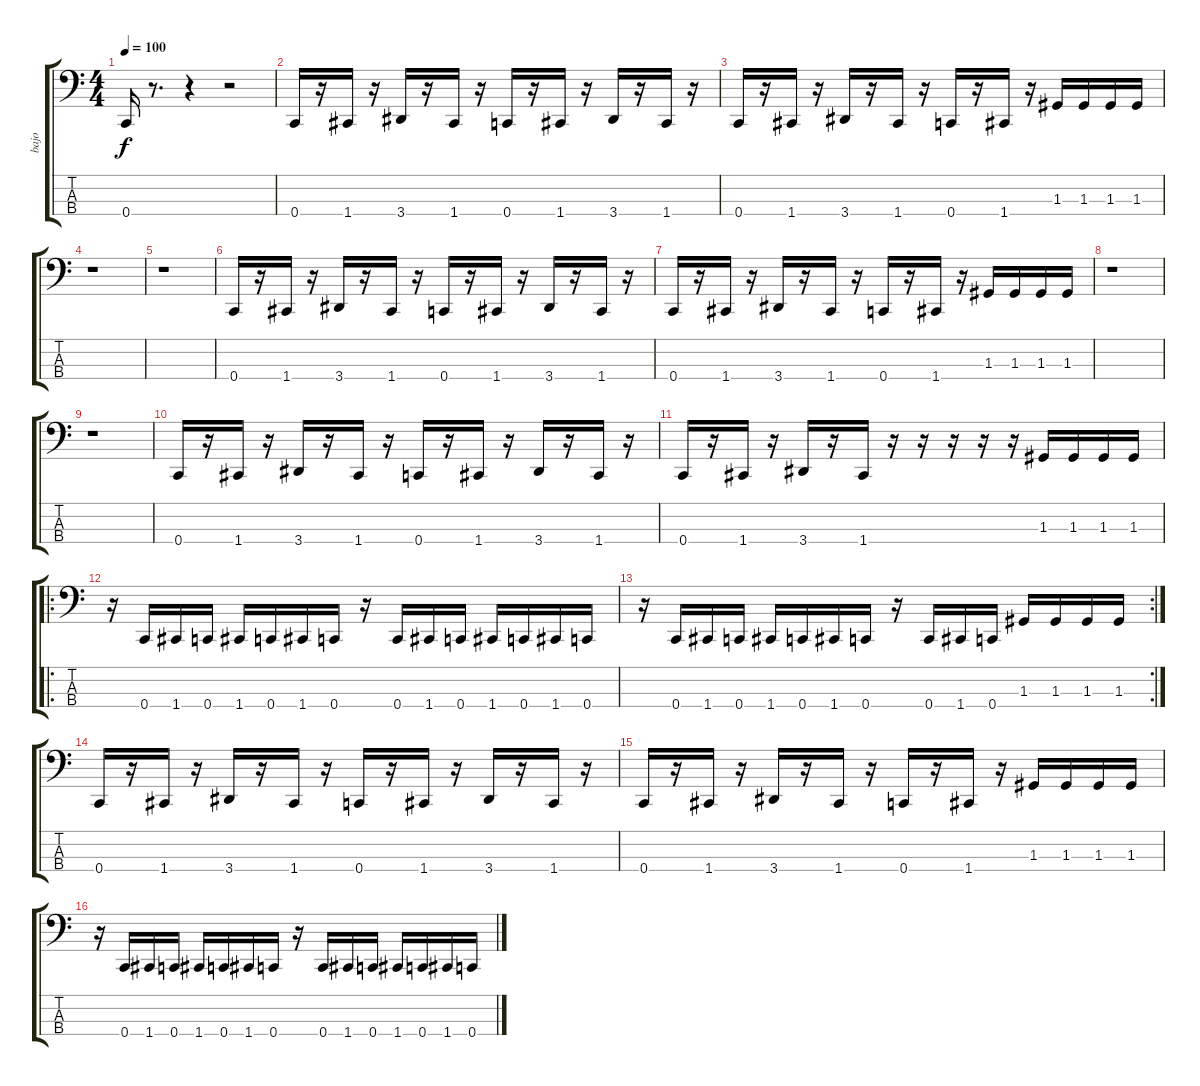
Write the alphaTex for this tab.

\track ("bajo" "bajo") {instrument electricbassfinger}
\staff {score tabs}
\tuning (F2 C2 G1 C1) {hide}
\ts (4 4)
\tempo 100
\clef f4
\ks c
0.4.16{dy f instrument electricbassfinger} r.8{d} r.4 r.2 |
0.4.16 r.16 1.4.16 r.16 3.4.16 r.16 1.4.16 r.16 0.4.16 r.16 1.4.16 r.16 3.4.16 r.16 1.4.16 r.16 |
0.4.16 r.16 1.4.16 r.16 3.4.16 r.16 1.4.16 r.16 0.4.16 r.16 1.4.16 r.16 1.3.16 1.3.16 1.3.16 1.3.16 |
r.1 |
r.1 |
0.4.16 r.16 1.4.16 r.16 3.4.16 r.16 1.4.16 r.16 0.4.16 r.16 1.4.16 r.16 3.4.16 r.16 1.4.16 r.16 |
0.4.16 r.16 1.4.16 r.16 3.4.16 r.16 1.4.16 r.16 0.4.16 r.16 1.4.16 r.16 1.3.16 1.3.16 1.3.16 1.3.16 |
r.1 |
r.1 |
0.4.16 r.16 1.4.16 r.16 3.4.16 r.16 1.4.16 r.16 0.4.16 r.16 1.4.16 r.16 3.4.16 r.16 1.4.16 r.16 |
0.4.16 r.16 1.4.16 r.16 3.4.16 r.16 1.4.16 r.16 r.16 r.16 r.16 r.16 1.3.16 1.3.16 1.3.16 1.3.16 |
\ro
r.16 0.4.16 1.4.16 0.4.16 1.4.16 0.4.16 1.4.16 0.4.16 r.16 0.4.16 1.4.16 0.4.16 1.4.16 0.4.16 1.4.16 0.4.16 |
\rc 2
r.16 0.4.16 1.4.16 0.4.16 1.4.16 0.4.16 1.4.16 0.4.16 r.16 0.4.16 1.4.16 0.4.16 1.3.16 1.3.16 1.3.16 1.3.16 |
0.4.16 r.16 1.4.16 r.16 3.4.16 r.16 1.4.16 r.16 0.4.16 r.16 1.4.16 r.16 3.4.16 r.16 1.4.16 r.16 |
0.4.16 r.16 1.4.16 r.16 3.4.16 r.16 1.4.16 r.16 0.4.16 r.16 1.4.16 r.16 1.3.16 1.3.16 1.3.16 1.3.16 |
r.16 0.4.16 1.4.16 0.4.16 1.4.16 0.4.16 1.4.16 0.4.16 r.16 0.4.16 1.4.16 0.4.16 1.4.16 0.4.16 1.4.16 0.4.16
